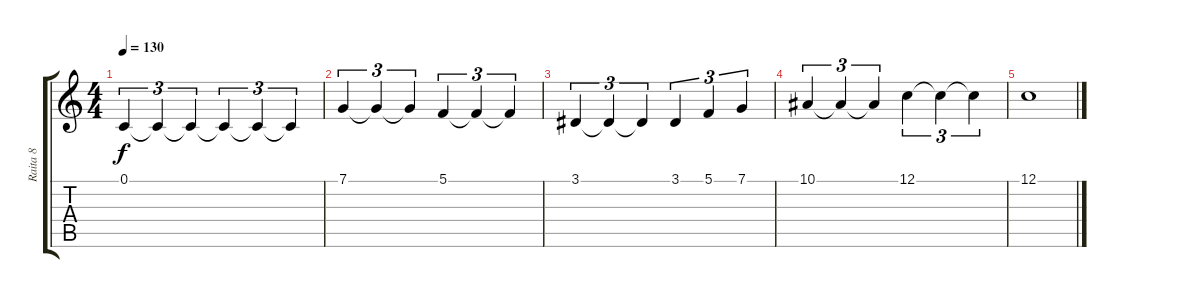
\track ("Raita 8" "Raita 8") {instrument choiraahs}
\staff {score tabs}
\tuning (C4 G3 Eb3 Bb2 F2 C2) {hide}
\ts (4 4)
\tempo 130
\clef g2
\ks c
0.1.4{tu (3 2) dy f} 0.1{t}.4{tu (3 2)} 0.1{t}.4{tu (3 2)} 0.1{t}.4{tu (3 2)} 0.1{t}.4{tu (3 2)} 0.1{t}.4{tu (3 2)} |
7.1.4{tu (3 2)} 7.1{t}.4{tu (3 2)} 7.1{t}.4{tu (3 2)} 5.1.4{tu (3 2)} 5.1{t}.4{tu (3 2)} 5.1{t}.4{tu (3 2)} |
3.1.4{tu (3 2)} 3.1{t}.4{tu (3 2)} 3.1{t}.4{tu (3 2)} 3.1.4{tu (3 2)} 5.1.4{tu (3 2)} 7.1.4{tu (3 2)} |
10.1.4{tu (3 2)} 10.1{t}.4{tu (3 2)} 10.1{t}.4{tu (3 2)} 12.1.4{tu (3 2)} 12.1{t}.4{tu (3 2)} 12.1{t}.4{tu (3 2)} |
12.1.1
